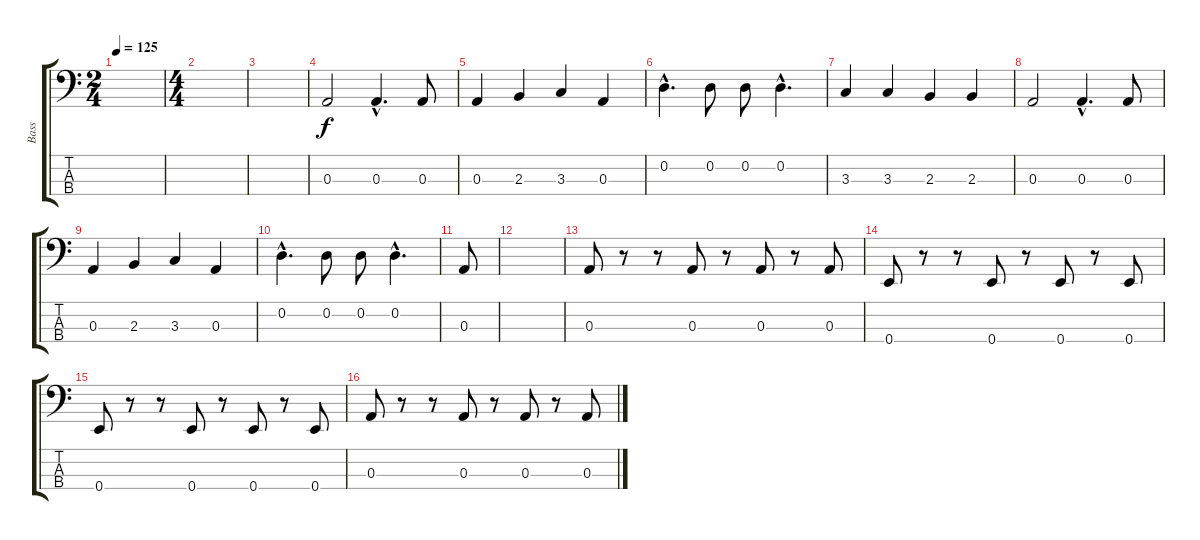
\track ("Bass" "Bass") {instrument electricbasspick}
\staff {score tabs}
\tuning (G2 D2 A1 E1) {hide}
\ts (2 4)
\tempo 125
\clef f4
\ks c
|
\ts (4 4)
|
|
0.3.2 0.3{hac}.4{d} 0.3.8 |
0.3.4 2.3.4 3.3.4 0.3.4 |
0.2{hac}.4{d} 0.2.8 0.2.8 0.2{hac}.4{d} |
3.3.4 3.3.4 2.3.4 2.3.4 |
0.3.2 0.3{hac}.4{d} 0.3.8 |
0.3.4 2.3.4 3.3.4 0.3.4 |
0.2{hac}.4{d} 0.2.8 0.2.8 0.2{hac}.4{d} |
0.3.8 |
|
0.3.8 r.8 r.8 0.3.8 r.8 0.3.8 r.8 0.3.8 |
0.4.8 r.8 r.8 0.4.8 r.8 0.4.8 r.8 0.4.8 |
0.4.8 r.8 r.8 0.4.8 r.8 0.4.8 r.8 0.4.8 |
0.3.8 r.8 r.8 0.3.8 r.8 0.3.8 r.8 0.3.8
